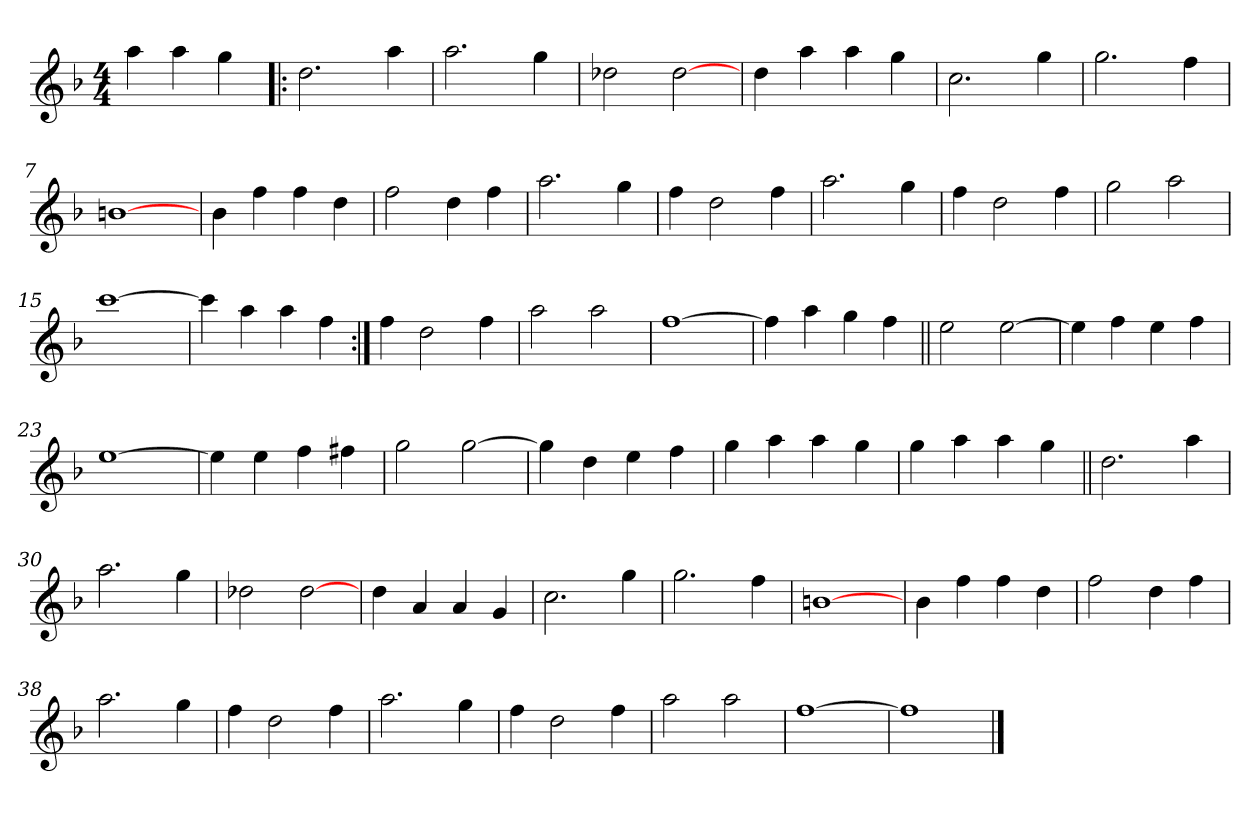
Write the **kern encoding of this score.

**kern
*part1
*staff1
*clefG2
*ITrd7c12
*k[b-]
*F:
*M4/4
=
4a\
4a\
4g\
=1!|:
2.d\
4a\
=2
2.a\
4g\
=3
2d-X\
[2d-\
=4
4d\
4a\
4a\
4g\
!!LO:LB:g=z
=5
2.c\
4g\
=6
2.g\
4f\
=7
[1Bn
=8
4B-\
4f\
4f\
4d\
!!LO:LB:g=z
=9
2f\
4d\
4f\
=10
2.a\
4g\
=11
4f\
2d\
4f\
=12
2.a\
4g\
!!LO:LB:g=z
=13
4f\
2d\
4f\
=14
2g\
2a\
=15
[1cc
=16
4cc\]
4a\
4a\
4f\
!!LO:LB:g=z
=17:|!
4f\
2d\
4f\
=18
2a\
2a\
=19
[1f
=20
4f\]
4a\
4g\
4f\
!!LO:LB:g=z
=21||
2e\
[2e\
=22
4e\]
4f\
4e\
4f\
=23
[1e
=24
4e\]
4e\
4f\
4f#X\
!!LO:LB:g=z
=25
2g\
[2g\
=26
4g\]
4d\
4e\
4f\
=27
4g\
4a\
4a\
4g\
=28
4g\
4a\
4a\
4g\
!!LO:LB:g=z
=29||
2.d\
4a\
=30
2.a\
4g\
=31
2d-X\
[2d-\
=32
4d\
4A/
4A/
4G/
!!LO:LB:g=z
=33
2.c\
4g\
=34
2.g\
4f\
=35
[1Bn
=36
4B-\
4f\
4f\
4d\
!!LO:LB:g=z
=37
2f\
4d\
4f\
=38
2.a\
4g\
=39
4f\
2d\
4f\
=40
2.a\
4g\
!!LO:LB:g=z
=41
4f\
2d\
4f\
=42
2a\
2a\
=43
[1f
=44
1f]
==
*-
